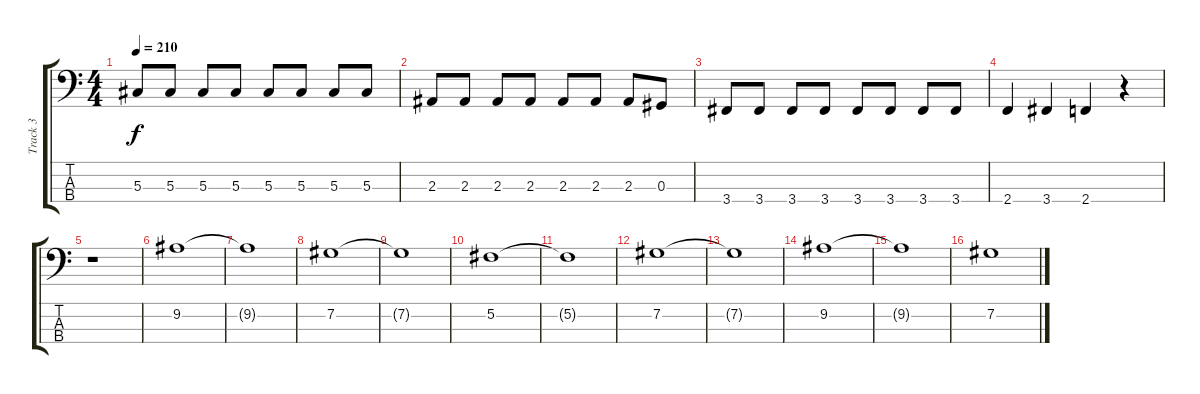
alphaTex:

\track ("Track 3" "Track 3") {instrument electricbasspick}
\staff {score tabs}
\tuning (Gb2 Db2 Ab1 Eb1) {hide}
\ts (4 4)
\tempo 210
\clef f4
\ks c
5.3.8{dy f} 5.3.8 5.3.8 5.3.8 5.3.8 5.3.8 5.3.8 5.3.8 |
2.3.8 2.3.8 2.3.8 2.3.8 2.3.8 2.3.8 2.3.8 0.3.8 |
3.4.8 3.4.8 3.4.8 3.4.8 3.4.8 3.4.8 3.4.8 3.4.8 |
2.4.4 3.4.4 2.4.4 r.4 |
r.1 |
9.2.1 |
9.2{t}.1 |
7.2.1 |
7.2{t}.1 |
5.2.1 |
5.2{t}.1 |
7.2.1 |
7.2{t}.1 |
9.2.1 |
9.2{t}.1 |
7.2.1
